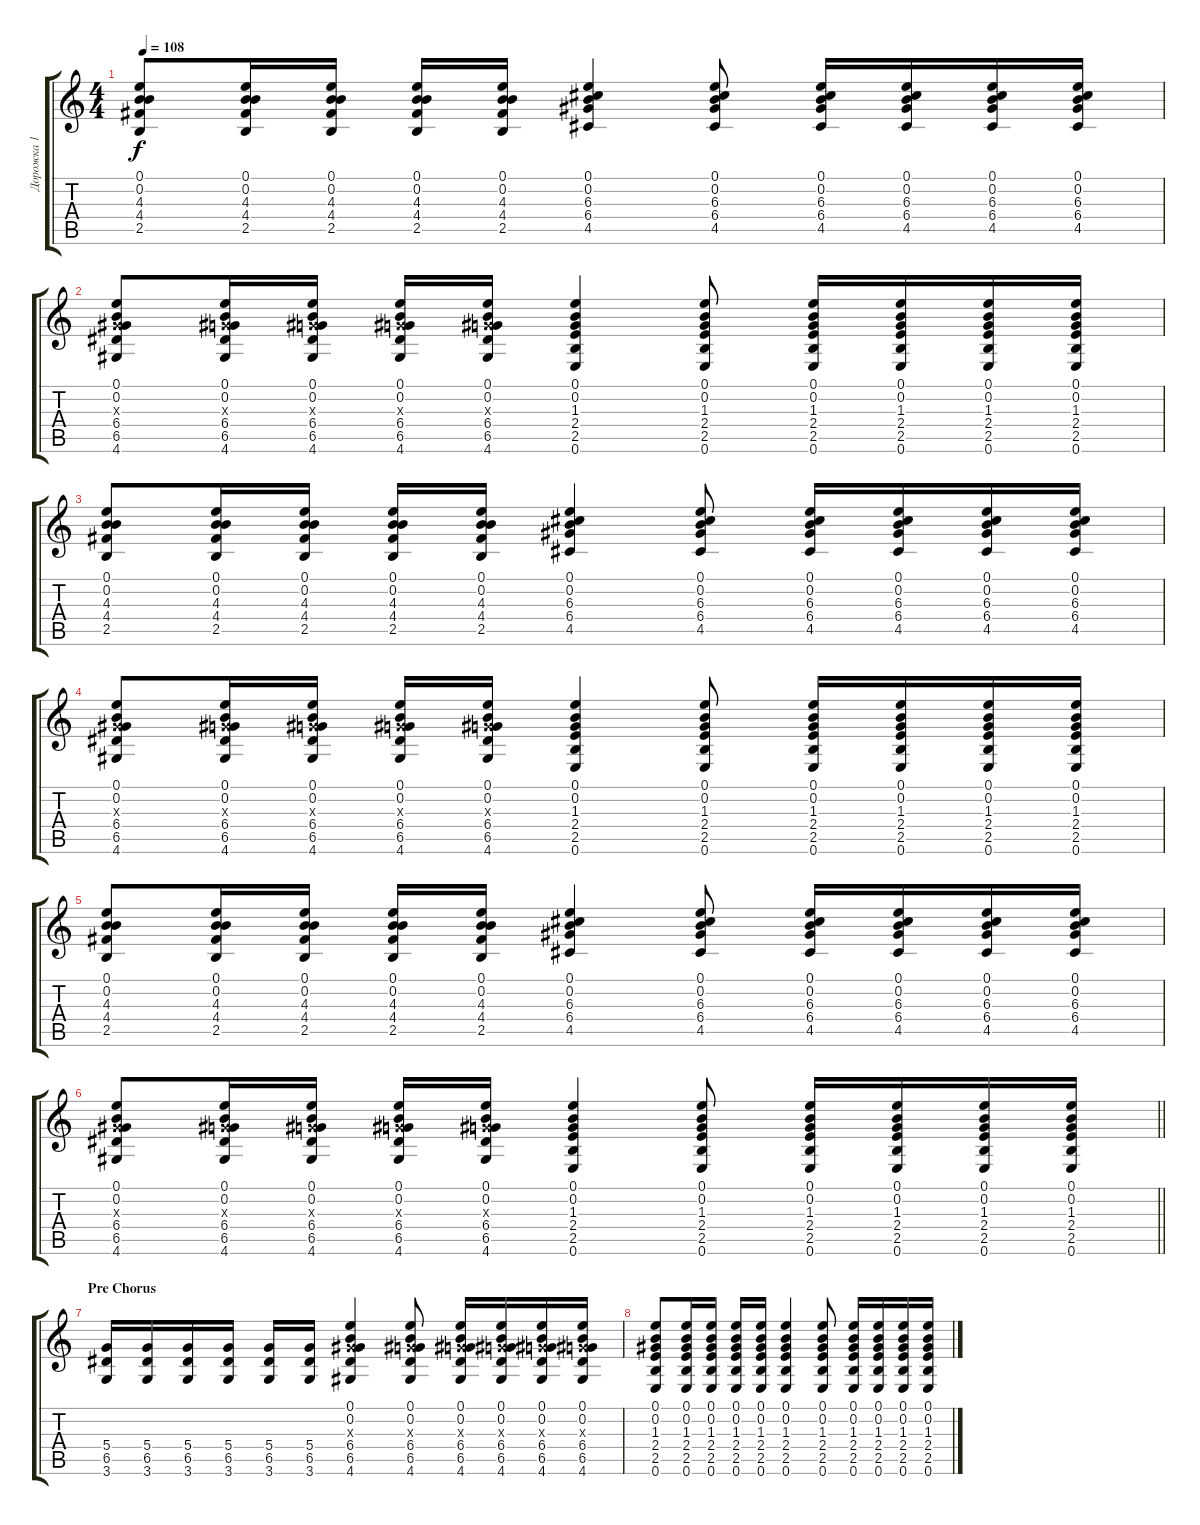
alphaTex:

\track ("Дорожка 1" "Дорожка 1") {instrument acousticguitarsteel}
\staff {score tabs}
\tuning (E4 B3 G3 D3 A2 E2) {hide}
\ts (4 4)
\tempo 108
\clef g2
\ks c
(0.1 0.2 4.3 4.4 2.5).8{dy f} (0.1 0.2 4.3 4.4 2.5).16 (0.1 0.2 4.3 4.4 2.5).16 (0.1 0.2 4.3 4.4 2.5).16 (0.1 0.2 4.3 4.4 2.5).16 (0.1 0.2 6.3 6.4 4.5).4 (0.1 0.2 6.3 6.4 4.5).8 (0.1 0.2 6.3 6.4 4.5).16 (0.1 0.2 6.3 6.4 4.5).16 (0.1 0.2 6.3 6.4 4.5).16 (0.1 0.2 6.3 6.4 4.5).16 |
(0.1 0.2 0.3{x} 6.4 6.5 4.6).8 (0.1 0.2 0.3{x} 6.4 6.5 4.6).16 (0.1 0.2 0.3{x} 6.4 6.5 4.6).16 (0.1 0.2 0.3{x} 6.4 6.5 4.6).16 (0.1 0.2 0.3{x} 6.4 6.5 4.6).16 (0.1 0.2 1.3 2.4 2.5 0.6).4 (0.1 0.2 1.3 2.4 2.5 0.6).8 (0.1 0.2 1.3 2.4 2.5 0.6).16 (0.1 0.2 1.3 2.4 2.5 0.6).16 (0.1 0.2 1.3 2.4 2.5 0.6).16 (0.1 0.2 1.3 2.4 2.5 0.6).16 |
(0.1 0.2 4.3 4.4 2.5).8 (0.1 0.2 4.3 4.4 2.5).16 (0.1 0.2 4.3 4.4 2.5).16 (0.1 0.2 4.3 4.4 2.5).16 (0.1 0.2 4.3 4.4 2.5).16 (0.1 0.2 6.3 6.4 4.5).4 (0.1 0.2 6.3 6.4 4.5).8 (0.1 0.2 6.3 6.4 4.5).16 (0.1 0.2 6.3 6.4 4.5).16 (0.1 0.2 6.3 6.4 4.5).16 (0.1 0.2 6.3 6.4 4.5).16 |
(0.1 0.2 0.3{x} 6.4 6.5 4.6).8 (0.1 0.2 0.3{x} 6.4 6.5 4.6).16 (0.1 0.2 0.3{x} 6.4 6.5 4.6).16 (0.1 0.2 0.3{x} 6.4 6.5 4.6).16 (0.1 0.2 0.3{x} 6.4 6.5 4.6).16 (0.1 0.2 1.3 2.4 2.5 0.6).4 (0.1 0.2 1.3 2.4 2.5 0.6).8 (0.1 0.2 1.3 2.4 2.5 0.6).16 (0.1 0.2 1.3 2.4 2.5 0.6).16 (0.1 0.2 1.3 2.4 2.5 0.6).16 (0.1 0.2 1.3 2.4 2.5 0.6).16 |
(0.1 0.2 4.3 4.4 2.5).8 (0.1 0.2 4.3 4.4 2.5).16 (0.1 0.2 4.3 4.4 2.5).16 (0.1 0.2 4.3 4.4 2.5).16 (0.1 0.2 4.3 4.4 2.5).16 (0.1 0.2 6.3 6.4 4.5).4 (0.1 0.2 6.3 6.4 4.5).8 (0.1 0.2 6.3 6.4 4.5).16 (0.1 0.2 6.3 6.4 4.5).16 (0.1 0.2 6.3 6.4 4.5).16 (0.1 0.2 6.3 6.4 4.5).16 |
\barLineRight lightlight
(0.1 0.2 0.3{x} 6.4 6.5 4.6).8 (0.1 0.2 0.3{x} 6.4 6.5 4.6).16 (0.1 0.2 0.3{x} 6.4 6.5 4.6).16 (0.1 0.2 0.3{x} 6.4 6.5 4.6).16 (0.1 0.2 0.3{x} 6.4 6.5 4.6).16 (0.1 0.2 1.3 2.4 2.5 0.6).4 (0.1 0.2 1.3 2.4 2.5 0.6).8 (0.1 0.2 1.3 2.4 2.5 0.6).16 (0.1 0.2 1.3 2.4 2.5 0.6).16 (0.1 0.2 1.3 2.4 2.5 0.6).16 (0.1 0.2 1.3 2.4 2.5 0.6).16 |
\section ("" "Pre Chorus")
(5.4 6.5 3.6).16 (5.4 6.5 3.6).16 (5.4 6.5 3.6).16 (5.4 6.5 3.6).16 (5.4 6.5 3.6).16 (5.4 6.5 3.6).16 (0.1 0.2 0.3{x} 6.4 6.5 4.6).4 (0.1 0.2 0.3{x} 6.4 6.5 4.6).8 (0.1 0.2 0.3{x} 6.4 6.5 4.6).16 (0.1 0.2 0.3{x} 6.4 6.5 4.6).16 (0.1 0.2 0.3{x} 6.4 6.5 4.6).16 (0.1 0.2 0.3{x} 6.4 6.5 4.6).16 |
(0.1 0.2 1.3 2.4 2.5 0.6).8 (0.1 0.2 1.3 2.4 2.5 0.6).16 (0.1 0.2 1.3 2.4 2.5 0.6).16 (0.1 0.2 1.3 2.4 2.5 0.6).16 (0.1 0.2 1.3 2.4 2.5 0.6).16 (0.1 0.2 1.3 2.4 2.5 0.6).4 (0.1 0.2 1.3 2.4 2.5 0.6).8 (0.1 0.2 1.3 2.4 2.5 0.6).16 (0.1 0.2 1.3 2.4 2.5 0.6).16 (0.1 0.2 1.3 2.4 2.5 0.6).16 (0.1 0.2 1.3 2.4 2.5 0.6).16
